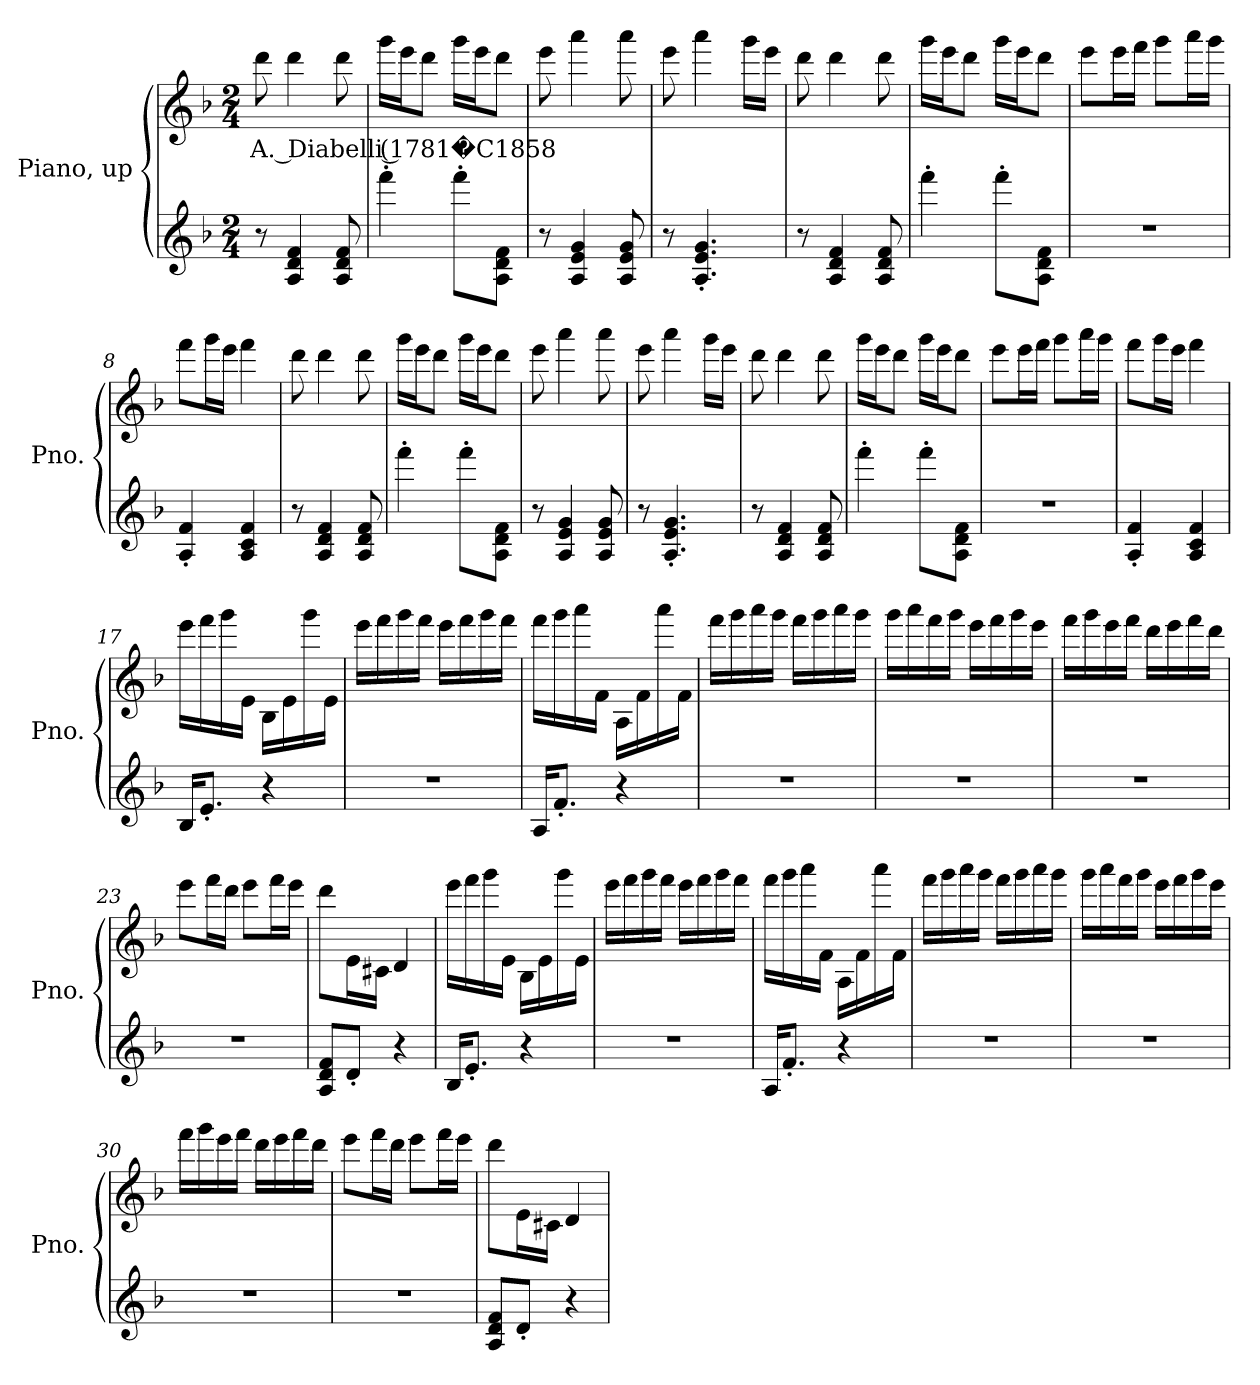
**kern	**kern	**text
*part1	*part1	*part1
*staff2	*staff1	*staff1
*I"Piano, up	*	*
*I'Pno.	*	*
*clefG2	*clefG2	*
*k[b-]	*k[b-]	*
*M2/4	*M2/4	*
*MM70	*MM70	*
=1	=1	=1
!	!	!LO:LY:b
8r	8ddd\	A. Diabelli (1781�C1858
4A/ 4d/ 4f/	4ddd\	.
8A/ 8d/ 8f/	8ddd\	.
=2	=2	=2
4fff'\	16ggg\LL	.
.	16eee\J	.
.	8ddd\J	.
8fff'\L	16ggg\LL	.
.	16eee\J	.
8A\ 8d\ 8f\J	8ddd\J	.
=3	=3	=3
8r	8eee\	.
4A/ 4e/ 4g/	4aaa\	.
8A/ 8e/ 8g/	8aaa\	.
=4	=4	=4
8r	8eee\	.
4.A/' 4.e/' 4.g/'	4aaa\	.
.	16ggg\LL	.
.	16eee\JJ	.
=5	=5	=5
8r	8ddd\	.
4A/ 4d/ 4f/	4ddd\	.
8A/ 8d/ 8f/	8ddd\	.
!!LO:LB:g=z
=6	=6	=6
4fff'\	16ggg\LL	.
.	16eee\J	.
.	8ddd\J	.
8fff'\L	16ggg\LL	.
.	16eee\J	.
8A\ 8d\ 8f\J	8ddd\J	.
=7	=7	=7
2r	8eee\L	.
.	16eee\L	.
.	16fff\JJ	.
.	8ggg\L	.
.	16aaa\L	.
.	16ggg\JJ	.
=8	=8	=8
4A/' 4f/'	8fff\L	.
.	16ggg\L	.
.	16eee\JJ	.
4A/ 4c/ 4f/	4fff\	.
=9	=9	=9
8r	8ddd\	.
4A/ 4d/ 4f/	4ddd\	.
8A/ 8d/ 8f/	8ddd\	.
=10	=10	=10
4fff'\	16ggg\LL	.
.	16eee\J	.
.	8ddd\J	.
8fff'\L	16ggg\LL	.
.	16eee\J	.
8A\ 8d\ 8f\J	8ddd\J	.
=11	=11	=11
8r	8eee\	.
4A/ 4e/ 4g/	4aaa\	.
8A/ 8e/ 8g/	8aaa\	.
!!LO:LB:g=z
=12	=12	=12
8r	8eee\	.
4.A/' 4.e/' 4.g/'	4aaa\	.
.	16ggg\LL	.
.	16eee\JJ	.
=13	=13	=13
8r	8ddd\	.
4A/ 4d/ 4f/	4ddd\	.
8A/ 8d/ 8f/	8ddd\	.
=14	=14	=14
4fff'\	16ggg\LL	.
.	16eee\J	.
.	8ddd\J	.
8fff'\L	16ggg\LL	.
.	16eee\J	.
8A\ 8d\ 8f\J	8ddd\J	.
=15	=15	=15
2r	8eee\L	.
.	16eee\L	.
.	16fff\JJ	.
.	8ggg\L	.
.	16aaa\L	.
.	16ggg\JJ	.
=16	=16	=16
4A/' 4f/'	8fff\L	.
.	16ggg\L	.
.	16eee\JJ	.
4A/ 4c/ 4f/	4fff\	.
=17	=17	=17
16B-/KL	16eee\LL	.
8.e'/J	16fff\	.
.	16ggg\	.
.	16e\JJ	.
4r	16B-\LL	.
.	16e\	.
.	16ggg\	.
.	16e\JJ	.
!!LO:LB:g=z
=18	=18	=18
2r	16eee\LL	.
.	16fff\	.
.	16ggg\	.
.	16fff\JJ	.
.	16eee\LL	.
.	16fff\	.
.	16ggg\	.
.	16fff\JJ	.
=19	=19	=19
16A/KL	16fff\LL	.
8.f'/J	16ggg\	.
.	16aaa\	.
.	16f\JJ	.
4r	16A\LL	.
.	16f\	.
.	16aaa\	.
.	16f\JJ	.
=20	=20	=20
2r	16fff\LL	.
.	16ggg\	.
.	16aaa\	.
.	16ggg\JJ	.
.	16fff\LL	.
.	16ggg\	.
.	16aaa\	.
.	16ggg\JJ	.
=21	=21	=21
2r	16ggg\LL	.
.	16aaa\	.
.	16fff\	.
.	16ggg\JJ	.
.	16eee\LL	.
.	16fff\	.
.	16ggg\	.
.	16eee\JJ	.
!!LO:LB:g=z
=22	=22	=22
2r	16fff\LL	.
.	16ggg\	.
.	16eee\	.
.	16fff\JJ	.
.	16ddd\LL	.
.	16eee\	.
.	16fff\	.
.	16ddd\JJ	.
=23	=23	=23
2r	8eee\L	.
.	16fff\L	.
.	16ddd\JJ	.
.	8eee\L	.
.	16fff\L	.
.	16eee\JJ	.
=24	=24	=24
8A/ 8d/ 8f/L	8ddd\L	.
8d'/J	16e\L	.
.	16c#X\JJ	.
4r	4d/	.
=25	=25	=25
16B-/KL	16eee\LL	.
8.e'/J	16fff\	.
.	16ggg\	.
.	16e\JJ	.
4r	16B-\LL	.
.	16e\	.
.	16ggg\	.
.	16e\JJ	.
!!LO:LB:g=z
=26	=26	=26
2r	16eee\LL	.
.	16fff\	.
.	16ggg\	.
.	16fff\JJ	.
.	16eee\LL	.
.	16fff\	.
.	16ggg\	.
.	16fff\JJ	.
=27	=27	=27
16A/KL	16fff\LL	.
8.f'/J	16ggg\	.
.	16aaa\	.
.	16f\JJ	.
4r	16A\LL	.
.	16f\	.
.	16aaa\	.
.	16f\JJ	.
=28	=28	=28
2r	16fff\LL	.
.	16ggg\	.
.	16aaa\	.
.	16ggg\JJ	.
.	16fff\LL	.
.	16ggg\	.
.	16aaa\	.
.	16ggg\JJ	.
=29	=29	=29
2r	16ggg\LL	.
.	16aaa\	.
.	16fff\	.
.	16ggg\JJ	.
.	16eee\LL	.
.	16fff\	.
.	16ggg\	.
.	16eee\JJ	.
!!LO:PB:g=z
=30	=30	=30
2r	16fff\LL	.
.	16ggg\	.
.	16eee\	.
.	16fff\JJ	.
.	16ddd\LL	.
.	16eee\	.
.	16fff\	.
.	16ddd\JJ	.
=31	=31	=31
2r	8eee\L	.
.	16fff\L	.
.	16ddd\JJ	.
.	8eee\L	.
.	16fff\L	.
.	16eee\JJ	.
=32	=32	=32
8A/ 8d/ 8f/L	8ddd\L	.
8d'/J	16e\L	.
.	16c#X\JJ	.
4r	4d/	.
=	=	=
*-	*-	*-
